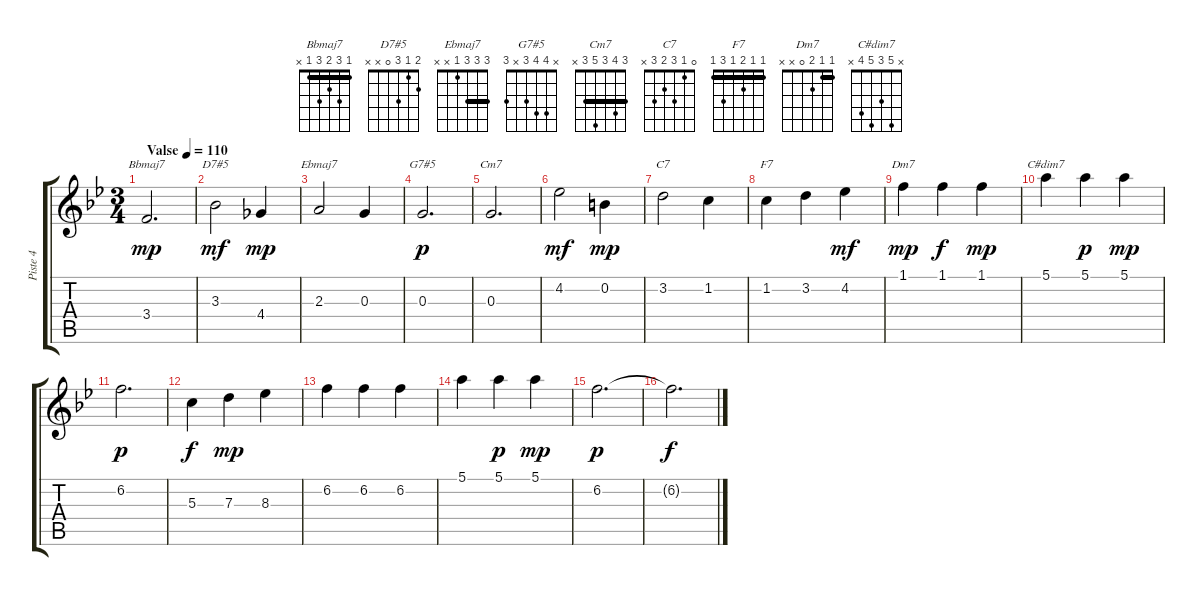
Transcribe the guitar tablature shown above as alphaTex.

\track ("Piste 4" "Piste 4") {instrument acousticguitarnylon}
\staff {score tabs}
\tuning (E4 B3 G3 D3 A2 E2) {hide}
\chord ("Bbmaj7" 1 3 2 3 1 x) {barre 1}
\chord ("D7#5" 2 1 3 0 x x)
\chord ("Ebmaj7" 3 3 3 1 x x) {barre 3}
\chord ("G7#5" x 4 4 3 x 3)
\chord ("Cm7" 3 4 3 5 3 x) {barre 3}
\chord ("C7" 0 1 3 2 3 x)
\chord ("F7" 1 1 2 1 3 1) {barre 1}
\chord ("Dm7" 1 1 2 0 x x) {barre 1}
\chord ("C#dim7" x 5 3 5 4 x)
\ts (3 4)
\tempo (110 "Valse")
\clef g2
\ks bb
3.4.2{d ch "Bbmaj7" dy mp instrument acousticguitarnylon} |
3.3.2{ch "D7#5" dy mf} 4.4.4{dy mp} |
2.3.2{ch "Ebmaj7"} 0.3.4 |
0.3.2{d ch "G7#5" dy p} |
0.3.2{d ch "Cm7"} |
4.2.2{dy mf} 0.2.4{dy mp} |
3.2.2{ch "C7"} 1.2.4 |
1.2.4{ch "F7"} 3.2.4 4.2.4{dy mf} |
1.1.4{ch "Dm7" dy mp} 1.1.4{dy f} 1.1.4{dy mp} |
5.1.4{ch "C#dim7"} 5.1.4{dy p} 5.1.4{dy mp} |
6.2.2{d dy p} |
5.3.4{dy f} 7.3.4{dy mp} 8.3.4 |
6.2.4 6.2.4 6.2.4 |
5.1.4 5.1.4{dy p} 5.1.4{dy mp} |
6.2.2{d dy p} |
6.2{t}.2{d dy f}
